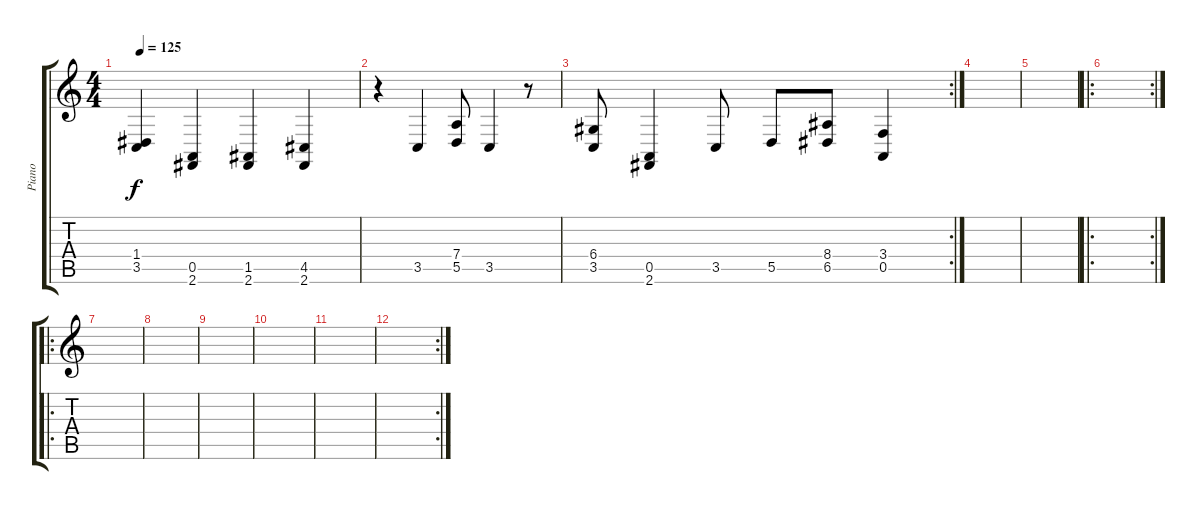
\track ("Piano" "Piano") {instrument brightacousticpiano}
\staff {score tabs}
\tuning (E4 B3 G3 D3 A2 E2) {hide}
\ts (4 4)
\tempo 125
\clef g2
\ks c
(1.4 3.5).4{dy f} (0.5 2.6).4 (1.5 2.6).4 (4.5 2.6).4 |
r.4 3.5.4 (7.4 5.5).8 3.5.4 r.8 |
\rc 2
(6.4 3.5).8 (0.5 2.6).4 3.5.8 5.5.8 (8.4 6.5).8 (3.4 0.5).4 |
|
|
\ro
\rc 2
|
\ro
|
|
|
|
|
\rc 2
